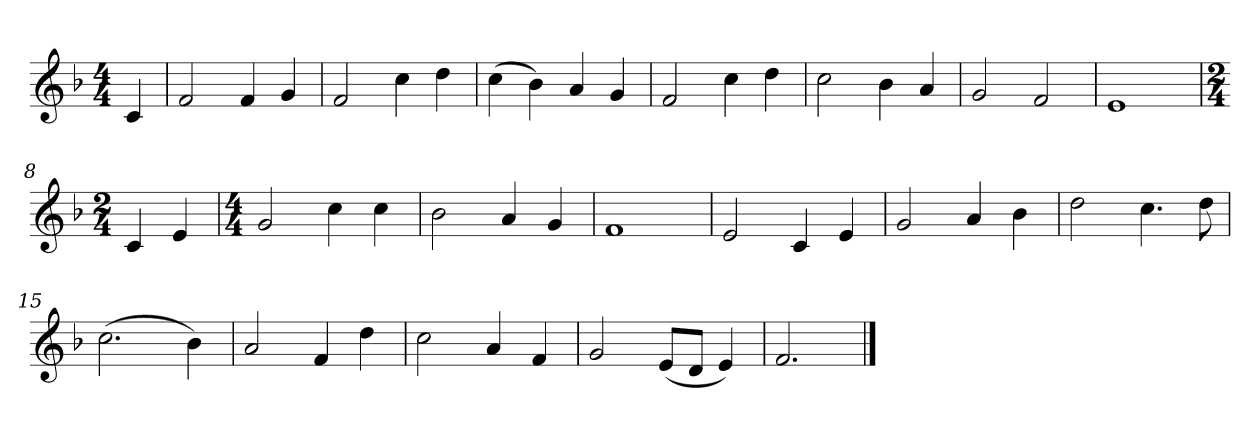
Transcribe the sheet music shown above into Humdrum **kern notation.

**kern
*part1
*staff1
*k[b-]
*M4/4
*MM120
=
4c
=1
2f
4f
4g
=2
2f
4cc
4dd
=3
(4cc
4b-)
4a
4g
=4
2f
4cc
4dd
=5
2cc
4b-
4a
=6
2g
2f
=7
1e
=8
*M2/4
4c
4e
=9
*M4/4
2g
4cc
4cc
=10
2b-
4a
4g
=11
1f
=12
2e
4c
4e
=13
2g
4a
4b-
=14
2dd
4.cc
8dd
=15
(2.cc
4b-)
=16
2a
4f
4dd
=17
2cc
4a
4f
=18
2g
(8eL
8dJ
4e)
=19
2.f
==
*-
